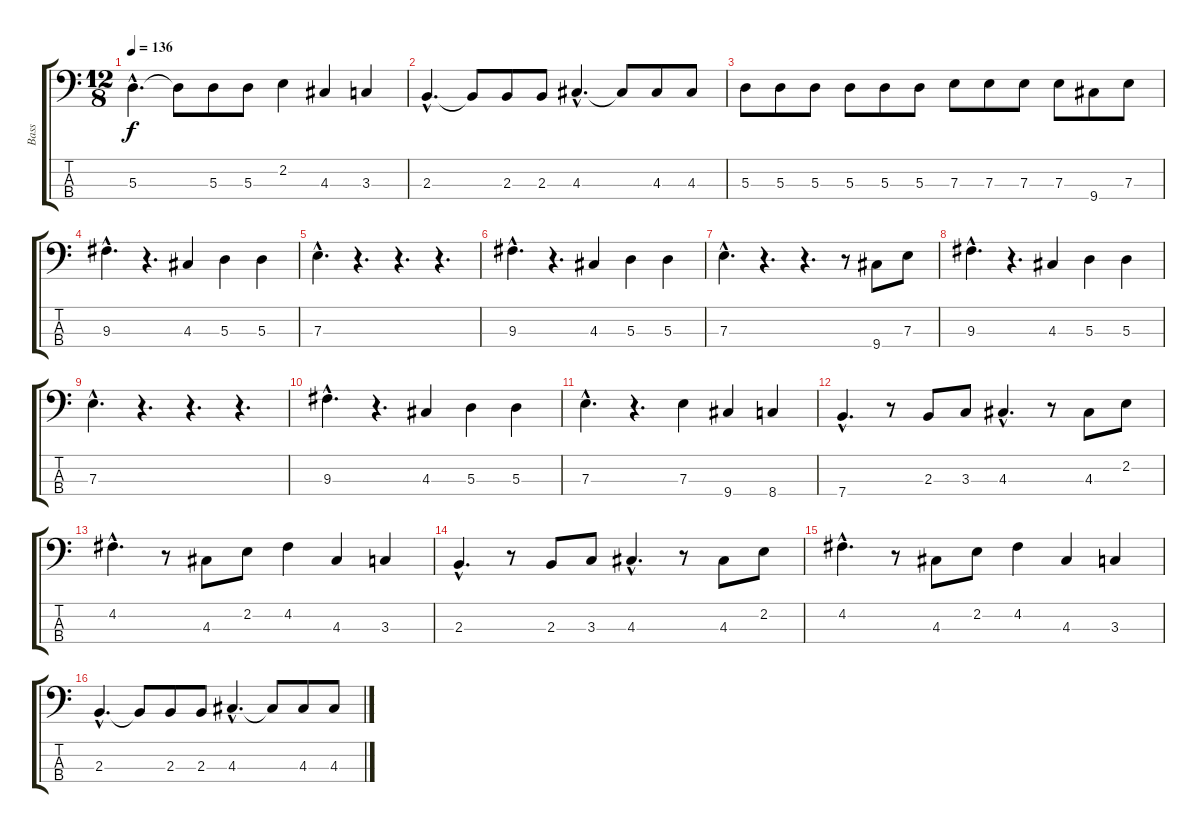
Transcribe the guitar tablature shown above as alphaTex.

\track ("Bass" "Bass") {instrument electricbassfinger}
\staff {score tabs}
\tuning (G2 D2 A1 E1) {hide}
\ts (12 8)
\tempo 136
\clef f4
\ks c
5.3{hac}.4{d dy f} 5.3{t}.8 5.3.8 5.3.8 2.2.4 4.3.4 3.3.4 |
2.3{hac}.4{d} 2.3{t}.8 2.3.8 2.3.8 4.3{hac}.4{d} 4.3{t}.8 4.3.8 4.3.8 |
5.3.8 5.3.8 5.3.8 5.3.8 5.3.8 5.3.8 7.3.8 7.3.8 7.3.8 7.3.8 9.4.8 7.3.8 |
9.3{hac}.4{d} r.4{d} 4.3.4 5.3.4 5.3.4 |
7.3{hac}.4{d} r.4{d} r.4{d} r.4{d} |
9.3{hac}.4{d} r.4{d} 4.3.4 5.3.4 5.3.4 |
7.3{hac}.4{d} r.4{d} r.4{d} r.8 9.4.8 7.3.8 |
9.3{hac}.4{d} r.4{d} 4.3.4 5.3.4 5.3.4 |
7.3{hac}.4{d} r.4{d} r.4{d} r.4{d} |
9.3{hac}.4{d} r.4{d} 4.3.4 5.3.4 5.3.4 |
7.3{hac}.4{d} r.4{d} 7.3.4 9.4.4 8.4.4 |
7.4{hac}.4{d} r.8 2.3.8 3.3.8 4.3{hac}.4{d} r.8 4.3.8 2.2.8 |
4.2{hac}.4{d} r.8 4.3.8 2.2.8 4.2.4 4.3.4 3.3.4 |
2.3{hac}.4{d} r.8 2.3.8 3.3.8 4.3{hac}.4{d} r.8 4.3.8 2.2.8 |
4.2{hac}.4{d} r.8 4.3.8 2.2.8 4.2.4 4.3.4 3.3.4 |
2.3{hac}.4{d} 2.3{t}.8 2.3.8 2.3.8 4.3{hac}.4{d} 4.3{t}.8 4.3.8 4.3.8
